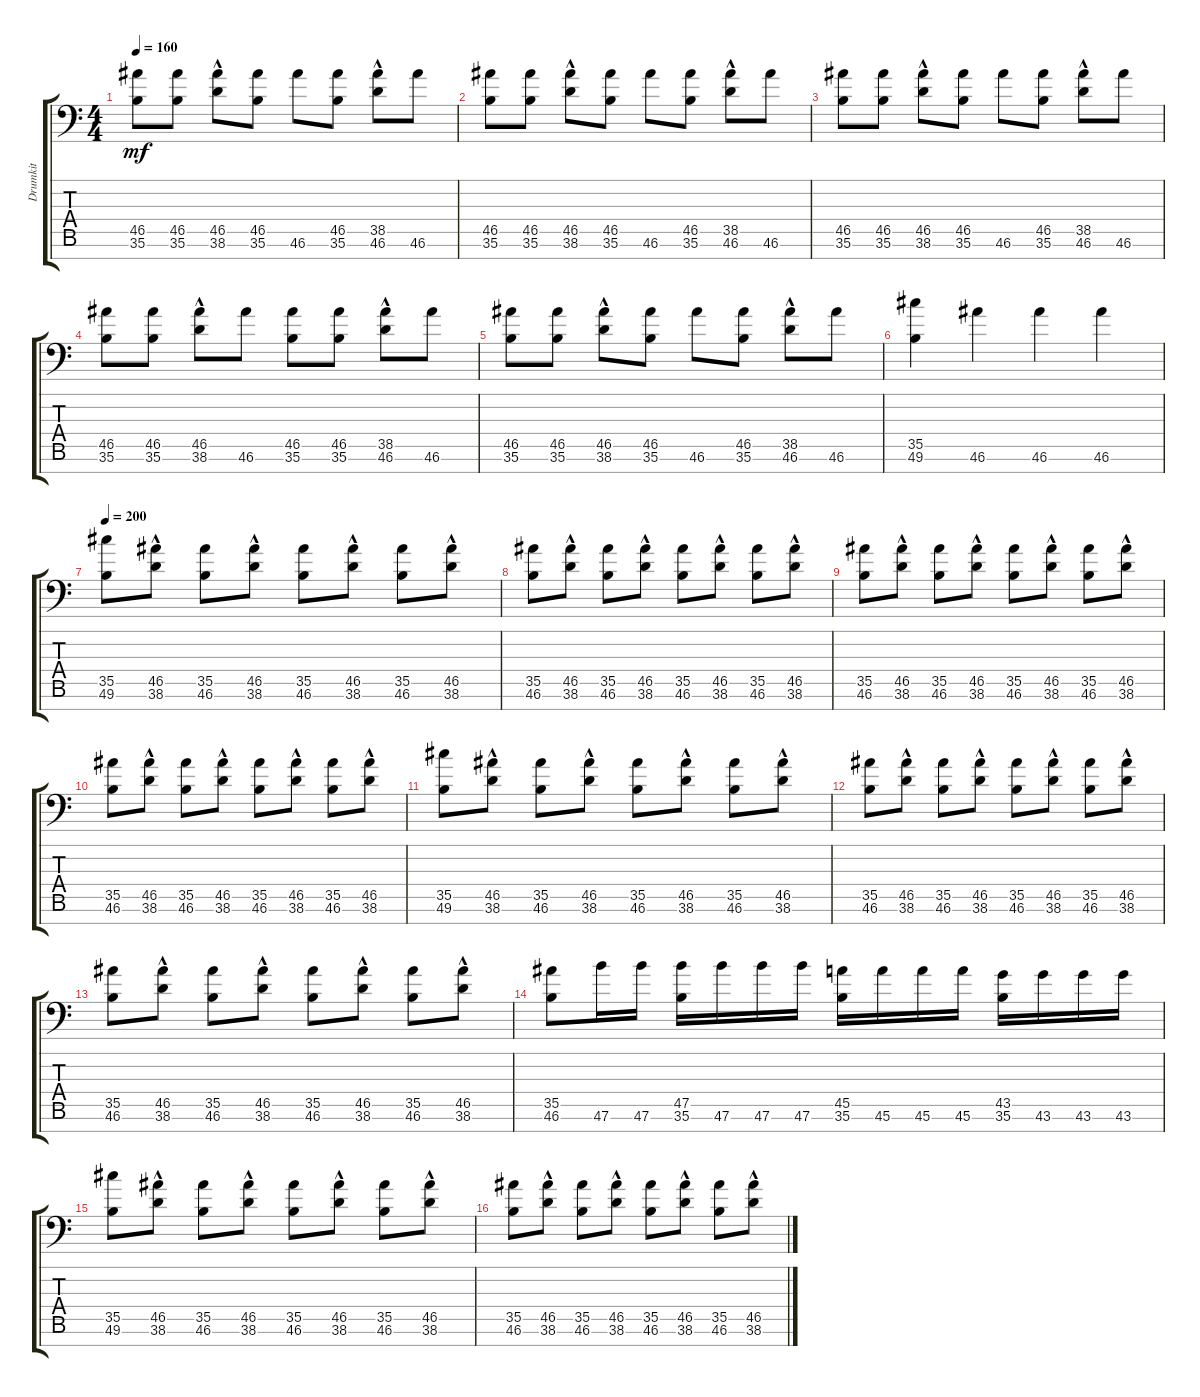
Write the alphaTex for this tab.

\track ("Drumkit" "Drumkit") {instrument acousticgrandpiano}
\staff {score tabs}
\tuning (C-1 C-1 C-1 C-1 C-1 C-1 C-1) {hide}
\ts (4 4)
\tempo 160
\clef f4
\ks c
(46.5 35.6).8{dy mf} (46.5 35.6).8 (46.5 38.6{hac}).8 (46.5 35.6).8 46.6.8 (46.5 35.6).8 (38.5{hac} 46.6).8 46.6.8 |
(46.5 35.6).8 (46.5 35.6).8 (46.5 38.6{hac}).8 (46.5 35.6).8 46.6.8 (46.5 35.6).8 (38.5{hac} 46.6).8 46.6.8 |
(46.5 35.6).8 (46.5 35.6).8 (46.5 38.6{hac}).8 (46.5 35.6).8 46.6.8 (46.5 35.6).8 (38.5{hac} 46.6).8 46.6.8 |
(46.5 35.6).8 (46.5 35.6).8 (46.5 38.6{hac}).8 46.6.8 (46.5 35.6).8 (46.5 35.6).8 (38.5{hac} 46.6).8 46.6.8 |
(46.5 35.6).8 (46.5 35.6).8 (46.5 38.6{hac}).8 (46.5 35.6).8 46.6.8 (46.5 35.6).8 (38.5{hac} 46.6).8 46.6.8 |
(35.5 49.6).4 46.6.4 46.6.4 46.6.4 |
\tempo 200
(35.5 49.6).8 (46.5 38.6{hac}).8 (35.5 46.6).8 (46.5 38.6{hac}).8 (35.5 46.6).8 (46.5 38.6{hac}).8 (35.5 46.6).8 (46.5 38.6{hac}).8 |
(35.5 46.6).8 (46.5 38.6{hac}).8 (35.5 46.6).8 (46.5 38.6{hac}).8 (35.5 46.6).8 (46.5 38.6{hac}).8 (35.5 46.6).8 (46.5 38.6{hac}).8 |
(35.5 46.6).8 (46.5 38.6{hac}).8 (35.5 46.6).8 (46.5 38.6{hac}).8 (35.5 46.6).8 (46.5 38.6{hac}).8 (35.5 46.6).8 (46.5 38.6{hac}).8 |
(35.5 46.6).8 (46.5 38.6{hac}).8 (35.5 46.6).8 (46.5 38.6{hac}).8 (35.5 46.6).8 (46.5 38.6{hac}).8 (35.5 46.6).8 (46.5 38.6{hac}).8 |
(35.5 49.6).8 (46.5 38.6{hac}).8 (35.5 46.6).8 (46.5 38.6{hac}).8 (35.5 46.6).8 (46.5 38.6{hac}).8 (35.5 46.6).8 (46.5 38.6{hac}).8 |
(35.5 46.6).8 (46.5 38.6{hac}).8 (35.5 46.6).8 (46.5 38.6{hac}).8 (35.5 46.6).8 (46.5 38.6{hac}).8 (35.5 46.6).8 (46.5 38.6{hac}).8 |
(35.5 46.6).8 (46.5 38.6{hac}).8 (35.5 46.6).8 (46.5 38.6{hac}).8 (35.5 46.6).8 (46.5 38.6{hac}).8 (35.5 46.6).8 (46.5 38.6{hac}).8 |
(35.5 46.6).8 47.6.16 47.6.16 (47.5 35.6).16 47.6.16 47.6.16 47.6.16 (45.5 35.6).16 45.6.16 45.6.16 45.6.16 (43.5 35.6).16 43.6.16 43.6.16 43.6.16 |
(35.5 49.6).8 (46.5 38.6{hac}).8 (35.5 46.6).8 (46.5 38.6{hac}).8 (35.5 46.6).8 (46.5 38.6{hac}).8 (35.5 46.6).8 (46.5 38.6{hac}).8 |
(35.5 46.6).8 (46.5 38.6{hac}).8 (35.5 46.6).8 (46.5 38.6{hac}).8 (35.5 46.6).8 (46.5 38.6{hac}).8 (35.5 46.6).8 (46.5 38.6{hac}).8
